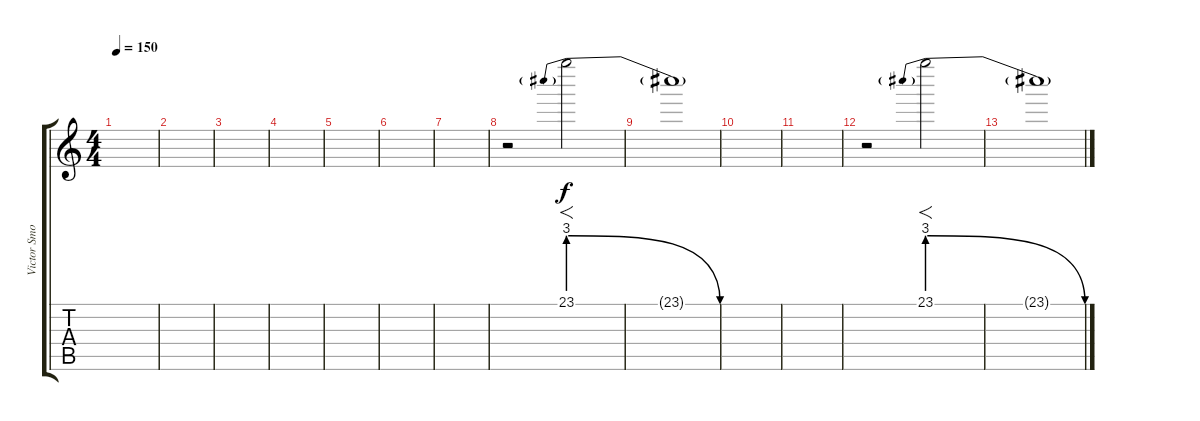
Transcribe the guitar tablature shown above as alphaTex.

\track ("Victor Smolski Lead" "Victor Smo") {instrument distortionguitar}
\staff {score tabs}
\tuning (D4 A3 F3 C3 G2 D2) {hide}
\ts (4 4)
\tempo 150
\clef g2
\ks c
|
|
|
|
|
|
|
r.2{volume 8} 23.1{be (prebendrelease 0 12 60 0)}.2{f} |
23.1{t}.1 |
|
|
r.2 23.1{be (prebendrelease 0 12 60 0)}.2{f} |
23.1{t}.1
